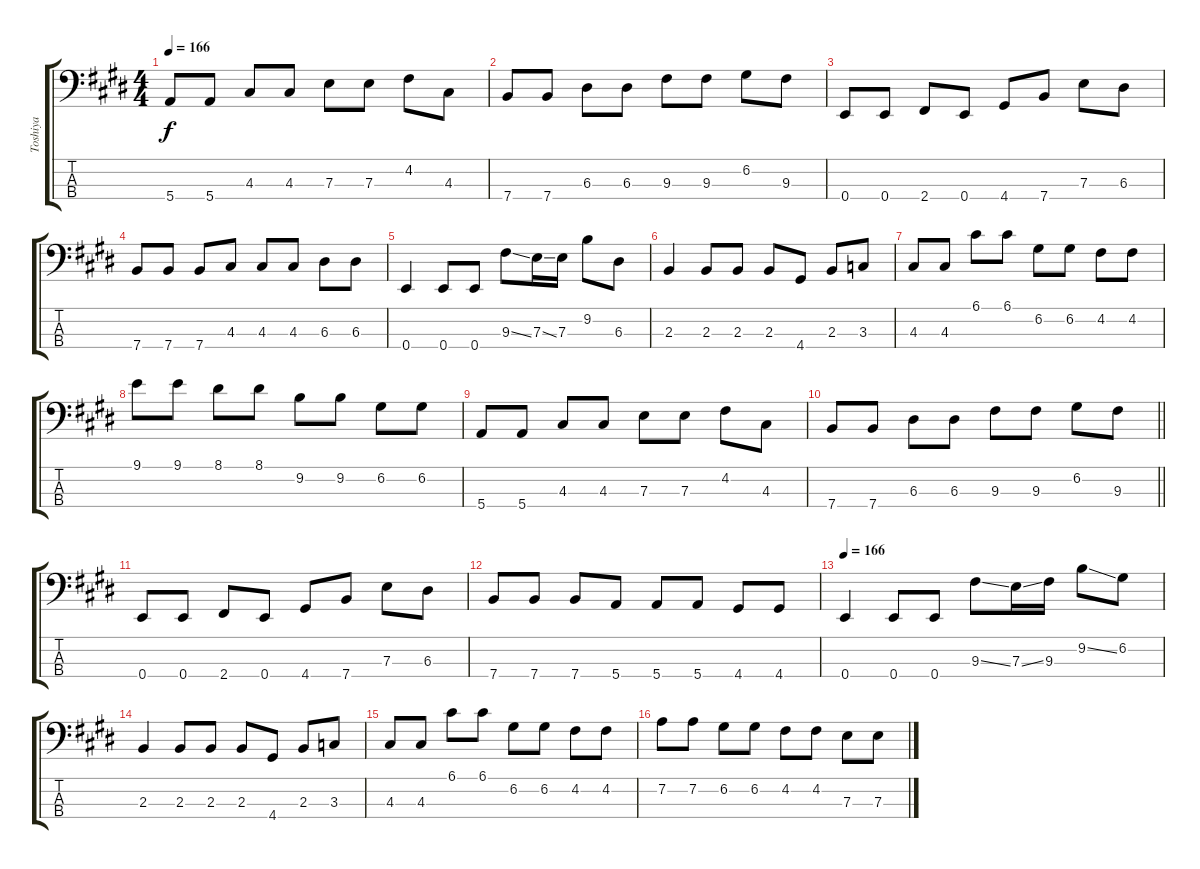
\track ("Toshiya" "Toshiya") {instrument electricbasspick}
\staff {score tabs}
\tuning (G2 D2 A1 E1) {hide}
\ts (4 4)
\tempo 166
\clef f4
\ks e
5.4.8{dy f} 5.4.8 4.3.8 4.3.8 7.3.8 7.3.8 4.2.8 4.3.8 |
7.4.8 7.4.8 6.3.8 6.3.8 9.3.8 9.3.8 6.2.8 9.3.8 |
0.4.8 0.4.8 2.4.8 0.4.8 4.4.8 7.4.8 7.3.8 6.3.8 |
7.4.8 7.4.8 7.4.8 4.3.8 4.3.8 4.3.8 6.3.8 6.3.8 |
0.4.4 0.4.8 0.4.8 9.3{ss}.8 7.3{ss}.16 7.3.16 9.2.8 6.3.8 |
2.3.4 2.3.8 2.3.8 2.3.8 4.4.8 2.3.8 3.3.8 |
4.3.8 4.3.8 6.1.8 6.1.8 6.2.8 6.2.8 4.2.8 4.2.8 |
9.1.8 9.1.8 8.1.8 8.1.8 9.2.8 9.2.8 6.2.8 6.2.8 |
5.4.8 5.4.8 4.3.8 4.3.8 7.3.8 7.3.8 4.2.8 4.3.8 |
\barLineRight lightlight
7.4.8 7.4.8 6.3.8 6.3.8 9.3.8 9.3.8 6.2.8 9.3.8 |
0.4.8 0.4.8 2.4.8 0.4.8 4.4.8 7.4.8 7.3.8 6.3.8 |
7.4.8 7.4.8 7.4.8 5.4.8 5.4.8 5.4.8 4.4.8 4.4.8 |
\tempo 166
0.4.4 0.4.8 0.4.8 9.3{ss}.8 7.3{ss}.16 9.3.16 9.2{ss}.8 6.2.8 |
2.3.4 2.3.8 2.3.8 2.3.8 4.4.8 2.3.8 3.3.8 |
4.3.8 4.3.8 6.1.8 6.1.8 6.2.8 6.2.8 4.2.8 4.2.8 |
7.2.8 7.2.8 6.2.8 6.2.8 4.2.8 4.2.8 7.3.8 7.3.8
